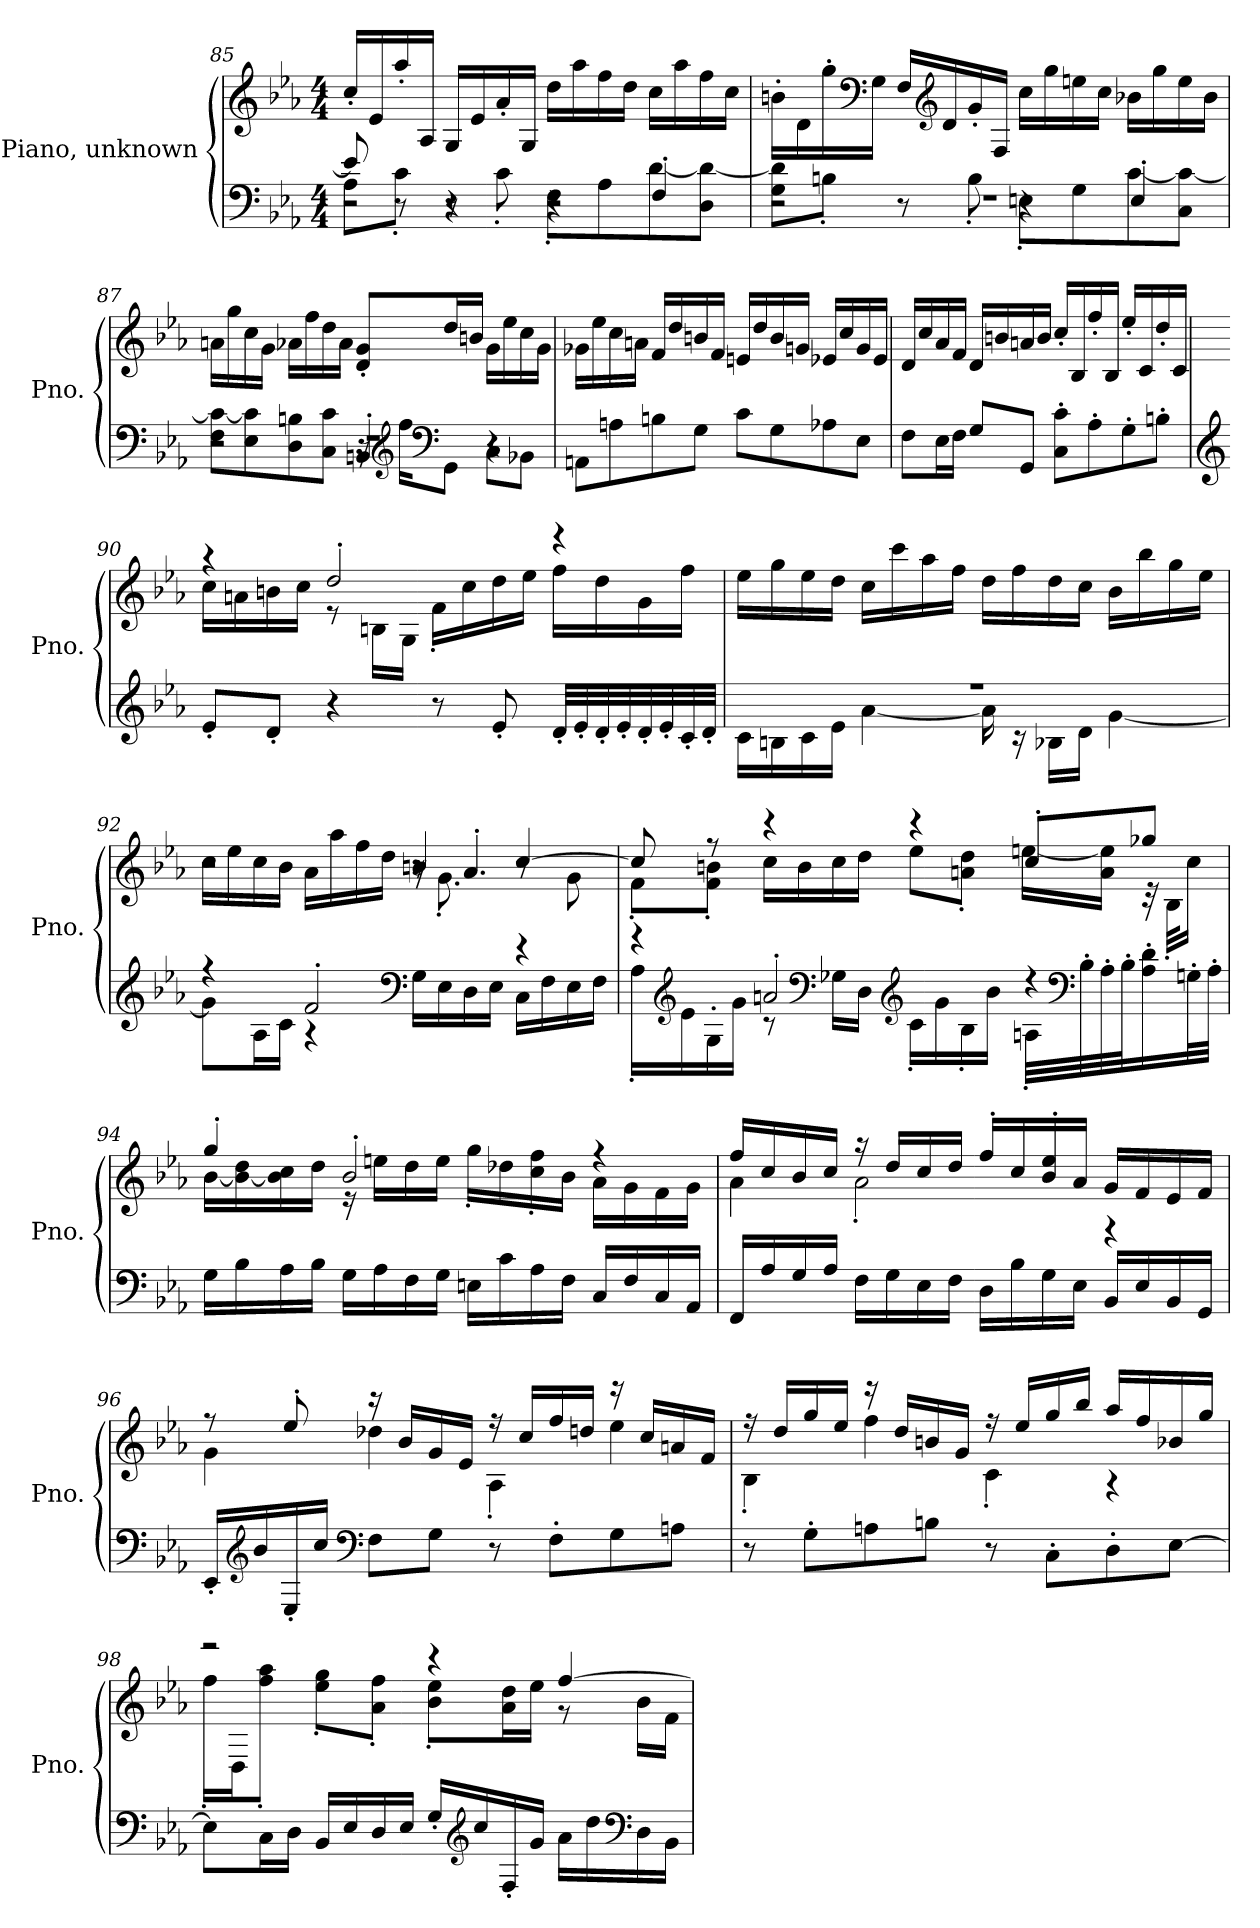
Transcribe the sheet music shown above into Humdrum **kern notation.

**kern	**kern
*part1	*part1
*staff2	*staff1
*I"Piano, unknown	*
*I'Pno.	*
!!LO:LB:g=z
*clefF4	*clefG2
*k[b-e-a-]	*k[b-e-a-]
*M4/4	*M4/4
=85	=85
*^	*
*	*^	*
8e-/]	8A-\L	2r	16cc'/LL
.	.	.	16e-/
8r	8c'\J	.	16aa-'/
.	.	.	16A-/JJ
4r	8r	.	16G/LL
.	.	.	16e-/
.	8c'\	.	16a-'/
.	.	.	16G/JJ
2r	8F'\L	4r	16dd\LL
.	.	.	16aa-\
.	8A-\	.	16ff\
.	.	.	16dd\JJ
.	[8d\	4F'/	16cc\LL
.	.	.	16aa-\
.	8D\ 8d\_J	.	16ff\
.	.	.	16cc\JJ
=86	=86	=86	=86
1r	8G\ 8d\]L	2r	16bn'\LL
.	.	.	16d\
.	8Bn'\J	.	16gg'\
*	*	*	*clefF4
.	.	.	16G\JJ
.	8r	.	16F/LL
*	*	*	*clefG2
.	.	.	16d/
.	8B'\	.	16g'/
.	.	.	16F/JJ
.	8En'\L	4r	16cc\LL
.	.	.	16gg\
.	8G\	.	16een\
.	.	.	16cc\JJ
.	[8c\	4E'/	16b-X\LL
.	.	.	16gg\
.	8C\ 8c\_J	.	16ee\
.	.	.	16b-\JJ
!!LO:LB:g=z
=87	=87	=87	=87
1r	8F\ 8c\_L	2r	16an\LL
.	.	.	16gg\
.	8E-\ 8c\]	.	16cc\
.	.	.	16g\JJ
.	8D\ 8Bn\	.	16a-X\LL
.	.	.	16ff\
.	8C\ 8c\J	.	16dd\
.	.	.	16a-\JJ
.	16r	4BBn'/	8d/' 8g/'L
*clefG2	*	*	*
.	16ff\KL	.	.
*clefF4	*	*	*
.	8GG\J	.	16dd/L
.	.	.	16bn/JJ
.	8C\L	4r	16g\LL
.	.	.	16ee-\
.	8BB-X\J	.	16cc\
.	.	.	16g\JJ
*v	*v	*v	*
=88	=88
8AAn\L	16g-X\LL
.	16ee-\
8An\	16cc\
.	16an\JJ
8Bn\	16f/LL
.	16dd/
8G\J	16bn/
.	16f/JJ
8c\L	16en/LL
.	16dd/
8G\	16b/
.	16gn/JJ
8A-X\	16e-X/LL
.	16cc/
8E-\J	16g/
.	16e-/JJ
!!LO:LB:g=z
=89	=89
8F\L	16d/LL
.	16cc/
16E-\L	16a-/
16F\JJ	16f/JJ
8G/L	16d/LL
.	16bn/
8GG/J	16an/
.	16b/JJ
8C\' 8c\'L	16cc'/LL
.	16B-/
8A-'\	16ff'/
.	16B-/JJ
8G'\	16ee-'/LL
.	16c/
8Bn'\J	16dd'/
.	16c/JJ
=90	=90
*clefG2	*
*	*^
8e-'/L	4r	16cc\LL
.	.	16an\
8d'/J	.	16bn\
.	.	16cc\JJ
4r	2dd'/	8r
.	.	16Bn\LL
.	.	16G\JJ
8r	.	16f'\LL
.	.	16cc\
8e-'/	.	16dd\
.	.	16ee-\JJ
32d'/LLL	4r	16ff\LL
32e-'/	.	.
32d'/	.	16dd\
32e-'/	.	.
32d'/	.	16g\
32e-'/	.	.
32c'/	.	16ff\JJ
32d'/JJJ	.	.
*	*v	*v
!!LO:LB:g=z
=91	=91
*^	*
1r	16c\LL	16ee-\LL
.	16Bn\	16gg\
.	16c\	16ee-\
.	16e-\JJ	16dd\JJ
.	[4a-\	16cc\LL
.	.	16ccc\
.	.	16aa-\
.	.	16ff\JJ
.	16a-\]	16dd\LL
.	16r	16ff\
.	16B-X\LL	16dd\
.	16d\JJ	16cc\JJ
.	[4g\	16b-\LL
.	.	16bb-\
.	.	16gg\
.	.	16ee-\JJ
=92	=92	=92
*	*	*^
*	*	*	*^
4r	8g\L]	2r	16cc\LL	2r
.	.	.	16ee-\	.
.	16A-\L	.	16cc\	.
.	16c\JJ	.	16b-\JJ	.
2f'/	4r	.	16a-\LL	.
.	.	.	16aa-\	.
.	.	.	16ff\	.
.	.	.	16dd\JJ	.
*clefF4	*	*	*	*
.	16G\LL	4bn/	16r	8r
.	16E-\	.	8.g'\	.
.	16D\	.	.	4.a-'/
.	16E-\JJ	.	.	.
4r	16C\LL	[4cc/	8r	.
.	16F\	.	.	.
.	16E-\	.	8g\	.
.	16F\JJ	.	.	.
*	*	*	*v	*v
!!LO:PB:g=z
=93	=93	=93	=93
4r	16A-'\LL	8cc/]	8f'\L
*clefG2	*	*	*
.	16e-\	.	.
.	16G'\	8r	8f\' 8bn\'J
.	16g\JJ	.	.
2an'/	8r	4r	16cc\LL
.	.	.	16b\
*clefF4	*	*	*
.	16G-X\LL	.	16cc\
.	16D\JJ	.	16dd\JJ
*clefG2	*	*	*
.	16c'\LL	4r	8ee-\L
.	16g\	.	.
.	16B-'\	.	8an\' 8dd\'J
.	16b-\JJ	.	.
4r	32An'\LLL	8cc'/L	[16een\LL
*clefF4	*	*	*
.	32B-'\	.	.
.	32A'\	.	16a\ 16ee\]JJ
.	32B-'\J	.	.
.	16A\' 16d\'	8gg-X/J	32r
.	.	.	32B-'\KLL
.	32Gn'\L	.	16cc\JJ
.	32A'\JJJ	.	.
*v	*v	*	*
!!LO:LB:g=z	!!
=94	=94	=94
16G\LL	4gg'/	[16b-\LL
16B-\	.	16b-\_ 16dd\
16A-\	.	16b-\] 16cc\
16B-\JJ	.	16dd\JJ
16G\LL	2b-'/	16r
16A-\	.	16een\LL
16F\	.	16dd\
16G\JJ	.	16ee\JJ
16En\LL	.	16gg'\LL
16c\	.	16dd-X\
16A-\	.	16cc\' 16ff\'
16F\JJ	.	16b-\JJ
16C/LL	4r	16a-\LL
16F/	.	16g\
16C/	.	16f\
16AA-/JJ	.	16g\JJ
=95	=95	=95
16FF/LL	16ff/LL	4a-\
16A-/	16cc/	.
16G/	16b-/	.
16A-/JJ	16cc/JJ	.
16F\LL	16r	2a-'\
16G\	16dd/LL	.
16E-\	16cc/	.
16F\JJ	16dd/JJ	.
16D\LL	16ff'/LL	.
16B-\	16cc/	.
16G\	16b-/' 16ee-/'	.
16E-\JJ	16a-/JJ	.
16BB-/LL	16g/LL	4r
16E-/	16f/	.
16BB-/	16e-/	.
16GG/JJ	16f/JJ	.
!!LO:LB:g=z	!!
=96	=96	=96
16EE-'/LL	8r	4g\
*clefG2	*	*
16b-/	.	.
16E-'/	8ee-'/	.
16cc/JJ	.	.
*clefF4	*	*
8F\L	16r	4dd-X\
.	16b-/LL	.
8G\J	16g/	.
.	16e-/JJ	.
8r	16r	4A-'\
.	16cc/LL	.
8F'\L	16ff/	.
.	16ddn/JJ	.
8G\	16r	4ee-\
.	16cc/LL	.
8An\J	16an/	.
.	16f/JJ	.
=97	=97	=97
8r	16r	4B-'\
.	16dd/LL	.
8G'\L	16gg/	.
.	16ee-/JJ	.
8An\	16r	4ff\
.	16dd/LL	.
8Bn\J	16bn/	.
.	16g/JJ	.
8r	16r	4c'\
.	16ee-/LL	.
8C'\L	16gg/	.
.	16bb-/JJ	.
8D'\	16aa-/LL	4r
.	16ff/	.
[8E-\J	16b-X/	.
.	16gg/JJ	.
!!LO:LB:g=z	!!
=98	=98	=98
8E-\L]	2r	16ff'\LL
.	.	16D\J
16C\L	.	8ff\' 8aa-\'J
16D\JJ	.	.
16BB-/LL	.	8ee-\' 8gg\'L
16E-/	.	.
16D/	.	8a-\' 8ff\'J
16E-/JJ	.	.
16G'/LL	4r	8b-\' 8ee-\'L
*clefG2	*	*
16cc/	.	.
16F'/	.	16a-\ 16dd\L
16g/JJ	.	16ee-\JJ
16a-\LL	[4ff/	8r
16dd\	.	.
*clefF4	*	*
16D\	.	16b-\LL
16BB-\JJ	.	16f\JJ
*	*v	*v
=	=
*-	*-
